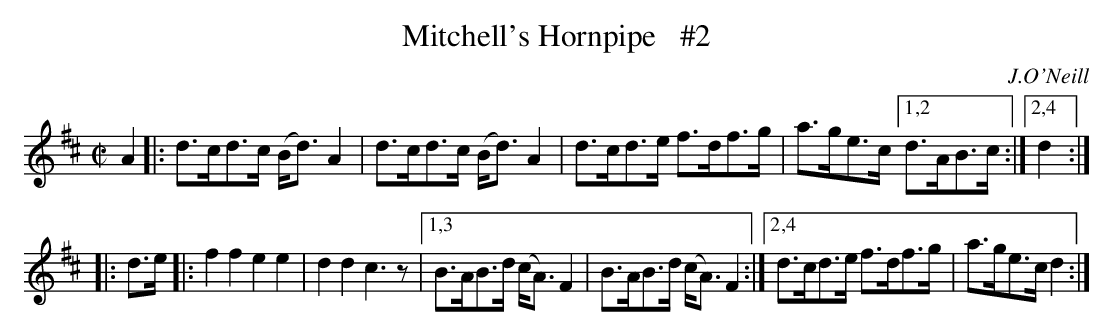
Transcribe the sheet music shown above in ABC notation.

X:1
T: Mitchell's Hornpipe   #2
O: J.O'Neill
M: C|
L: 1/8
K: D
A2 |: d>cd>c (B<d)A2 | d>cd>c (B<d)A2 \
| d>cd>e f>df>g | a>ge>c [1,2 d>AB>c :|[2,4 d2 :|
|: d>e |: f2f2 e2e2 | d2d2 c3z |\
[1,3 B>AB>d (c<A)F2 | B>AB>d (c<A)F2 :|\
[2,4 d>cd>e f>df>g | a>ge>c d2 :|
